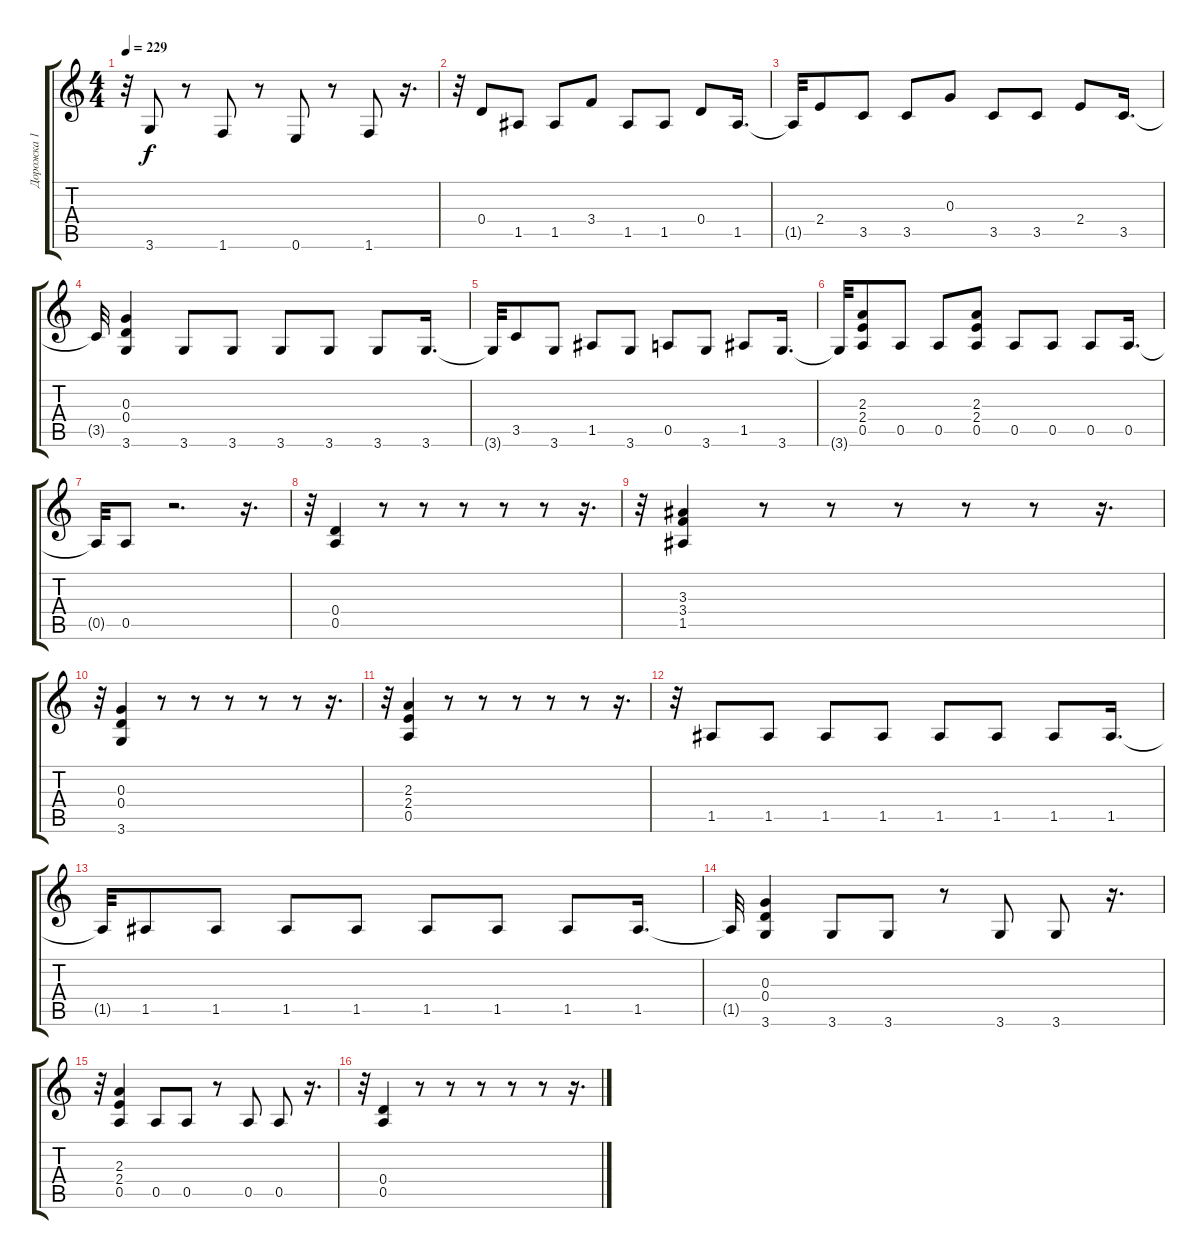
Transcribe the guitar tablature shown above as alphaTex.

\track ("Дорожка 1" "Дорожка 1") {instrument distortionguitar}
\staff {score tabs}
\tuning (E4 B3 G3 D3 A2 E2) {hide}
\ts (4 4)
\tempo 229
\clef g2
\ks c
r.32{dy f} 3.6.8 r.8 1.6.8 r.8 0.6.8 r.8 1.6.8 r.16{d} |
r.32 0.4.8 1.5.8 1.5.8 3.4.8 1.5.8 1.5.8 0.4.8 1.5.16{d} |
1.5{t}.32 2.4.8 3.5.8 3.5.8 0.3.8 3.5.8 3.5.8 2.4.8 3.5.16{d} |
3.5{t}.32 (0.3 0.4 3.6).4 3.6.8 3.6.8 3.6.8 3.6.8 3.6.8 3.6.16{d} |
3.6{t}.32 3.5.8 3.6.8 1.5.8 3.6.8 0.5.8 3.6.8 1.5.8 3.6.16{d} |
3.6{t}.32 (2.3 2.4 0.5).8 0.5.8 0.5.8 (2.3 2.4 0.5).8 0.5.8 0.5.8 0.5.8 0.5.16{d} |
0.5{t}.32 0.5.8 r.2{d} r.16{d} |
r.32 (0.4 0.5).4 r.8 r.8 r.8 r.8 r.8 r.16{d} |
r.32 (3.3 3.4 1.5).4 r.8 r.8 r.8 r.8 r.8 r.16{d} |
r.32 (0.3 0.4 3.6).4 r.8 r.8 r.8 r.8 r.8 r.16{d} |
r.32 (2.3 2.4 0.5).4 r.8 r.8 r.8 r.8 r.8 r.16{d} |
r.32 1.5.8 1.5.8 1.5.8 1.5.8 1.5.8 1.5.8 1.5.8 1.5.16{d} |
1.5{t}.32 1.5.8 1.5.8 1.5.8 1.5.8 1.5.8 1.5.8 1.5.8 1.5.16{d} |
1.5{t}.32 (0.3 0.4 3.6).4 3.6.8 3.6.8 r.8 3.6.8 3.6.8 r.16{d} |
r.32 (2.3 2.4 0.5).4 0.5.8 0.5.8 r.8 0.5.8 0.5.8 r.16{d} |
r.32 (0.4 0.5).4 r.8 r.8 r.8 r.8 r.8 r.16{d}
